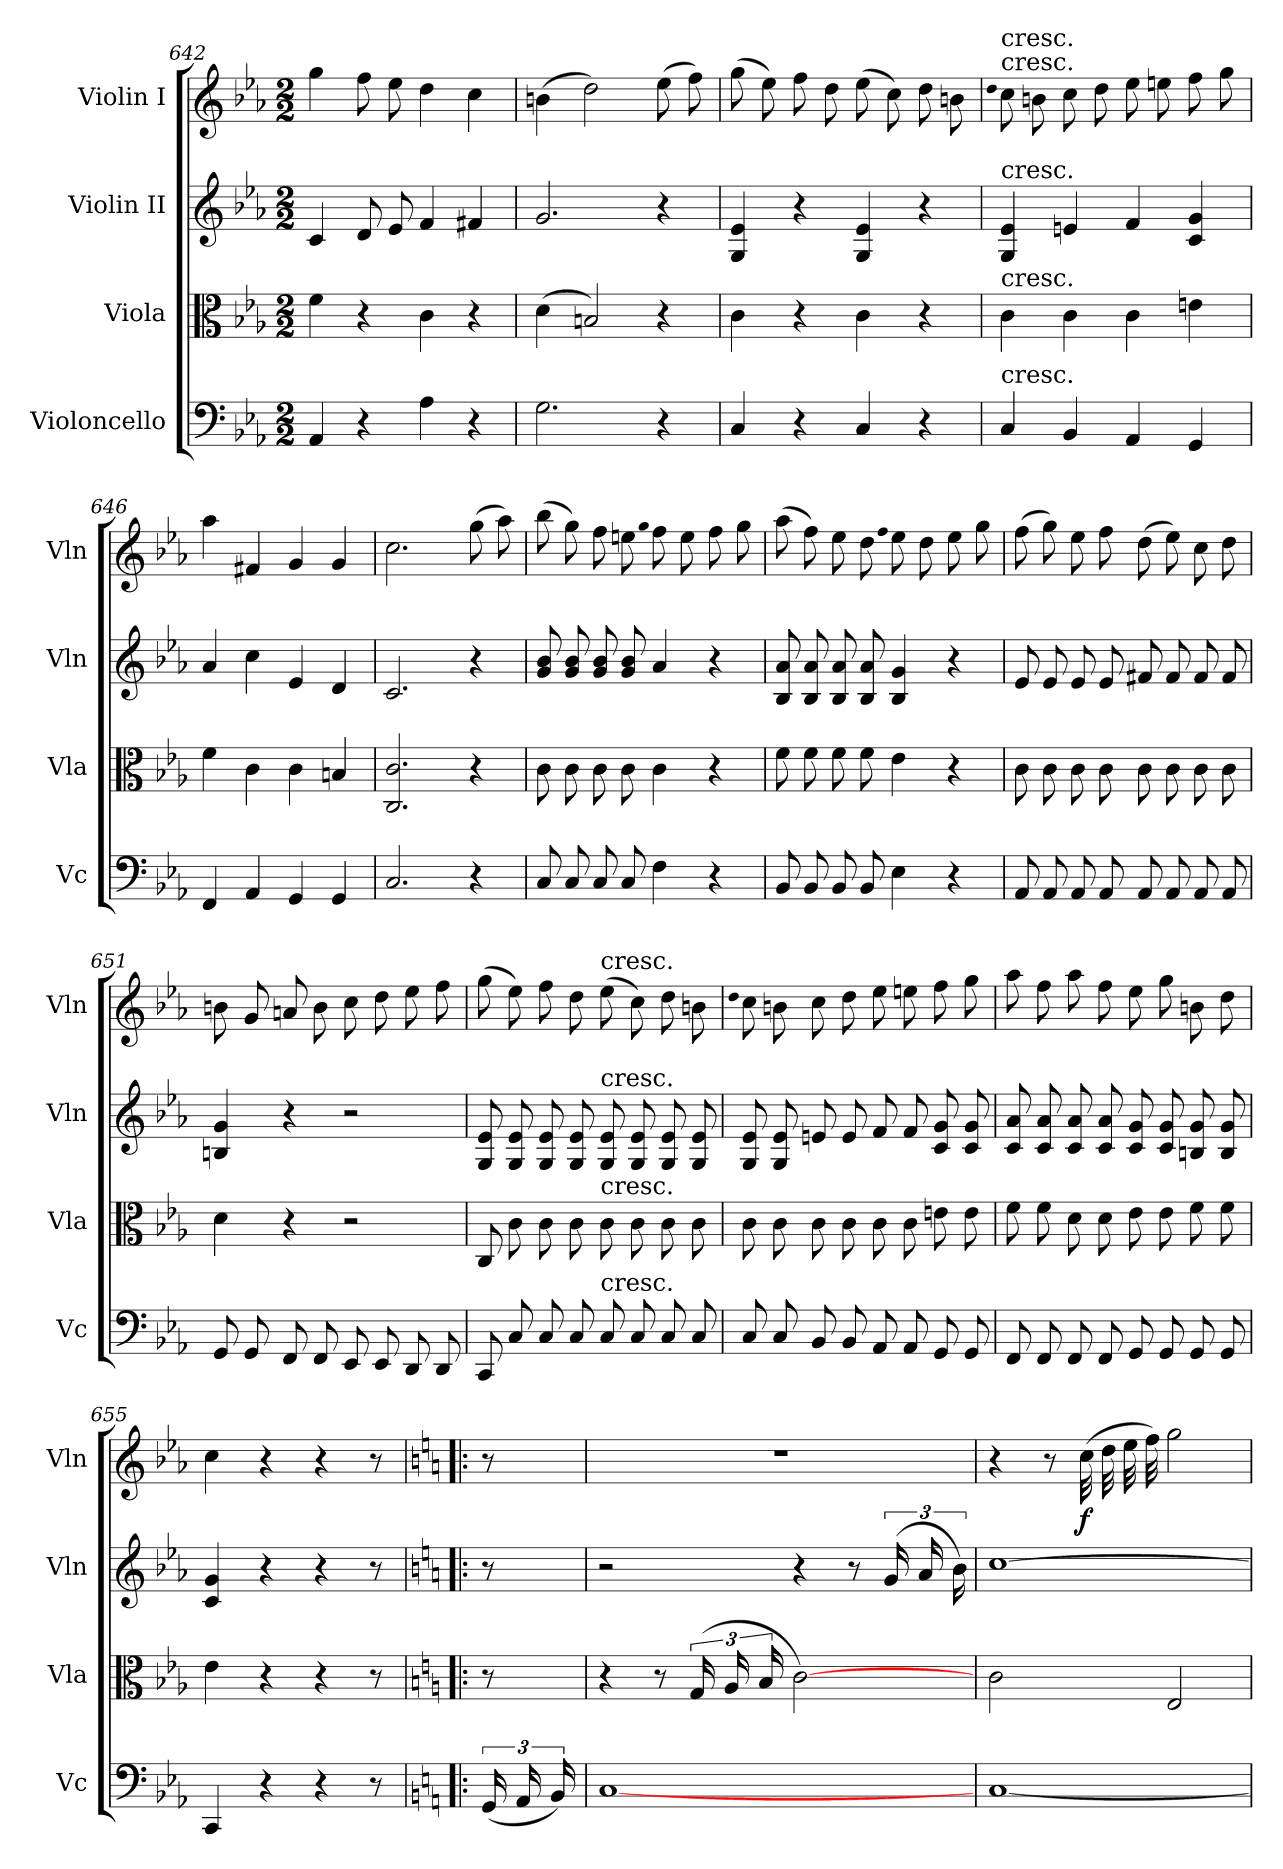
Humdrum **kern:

**kern	**kern	**kern	**kern	**dynam
*part4	*part3	*part2	*part1	*part1
*staff4	*staff3	*staff2	*staff1	*staff1
*I"Violoncello	*I"Viola	*I"Violin II	*I"Violin I	*
*I'Vc	*I'Vla	*I'Vln	*I'Vln	*
*clefF4	*clefC3	*clefG2	*clefG2	*
*k[b-e-a-]	*k[b-e-a-]	*k[b-e-a-]	*k[b-e-a-]	*
*c:	*c:	*c:	*c:	*
*M2/2	*M2/2	*M2/2	*M2/2	*
=642	=642	=642	=642	=642
4AA-	4f	4c	4gg	.
4r	4r	8d	8ff	.
.	.	8e-	8ee-	.
4A-	4c	4f	4dd	.
4r	4r	4f#X	4cc	.
=643	=643	=643	=643	=643
2.G	(4d	2.g	(4bn	.
.	2Bn)	.	2dd)	.
4r	4r	4r	(8ee-	.
.	.	.	8ff)	.
=644	=644	=644	=644	=644
4C	4c	4G 4e-	(8gg	.
.	.	.	8ee-)	.
4r	4r	4r	8ff	.
.	.	.	8dd	.
4C	4c	4G 4e-	(8ee-	.
.	.	.	8cc)	.
4r	4r	4r	8dd	.
.	.	.	8bn	.
=645	=645	=645	=645	=645
.	.	.	qqdd	.
!	!	!	!LO:TX:t=cresc.	!
!	!	!	!LO:TX:a:t=cresc.	!
!	!	!LO:TX:a:t=cresc.	!	!
!	!LO:TX:a:t=cresc.	!	!	!
!LO:TX:a:t=cresc.	!	!	!	!
4C	4c	4G 4e-	8cc	.
.	.	.	8bn	.
4BB-	4c	4en	8cc	.
.	.	.	8dd	.
4AA-	4c	4f	8ee-	.
.	.	.	8een	.
4GG	4en	4c 4g	8ff	.
.	.	.	8gg	.
=646	=646	=646	=646	=646
4FF	4f	4a-	4aa-	.
4AA-	4c	4cc	4f#X	.
4GG	4c	4e-	4g	.
4GG	4Bn	4d	4g	.
=647	=647	=647	=647	=647
2.C	2.C 2.c	2.c	2.cc	.
4r	4r	4r	(8gg	.
.	.	.	8aa-)	.
=648	=648	=648	=648	=648
8C	8c	8g 8b-	(8bb-	.
8C	8c	8g 8b-	8gg)	.
8C	8c	8g 8b-	8ff	.
8C	8c	8g 8b-	8een	.
.	.	.	qqgg	.
4F	4c	4a-	8ff	.
.	.	.	8ee	.
4r	4r	4r	8ff	.
.	.	.	8gg	.
=649	=649	=649	=649	=649
8BB-	8f	8B- 8a-	(8aa-	.
8BB-	8f	8B- 8a-	8ff)	.
8BB-	8f	8B- 8a-	8ee-	.
8BB-	8f	8B- 8a-	8dd	.
.	.	.	qqff	.
4E-	4e-	4B- 4g	8ee-	.
.	.	.	8dd	.
4r	4r	4r	8ee-	.
.	.	.	8gg	.
=650	=650	=650	=650	=650
8AA-	8c	8e-	(8ff	.
8AA-	8c	8e-	8gg)	.
8AA-	8c	8e-	8ee-	.
8AA-	8c	8e-	8ff	.
8AA-	8c	8f#X	(8dd	.
8AA-	8c	8f#	8ee-)	.
8AA-	8c	8f#	8cc	.
8AA-	8c	8f#	8dd	.
=651	=651	=651	=651	=651
8GG	4d	4Bn 4g	8bn	.
8GG	.	.	8g	.
8FF	4r	4r	8an	.
8FF	.	.	8b	.
8EE-	2r	2r	8cc	.
8EE-	.	.	8dd	.
8DD	.	.	8ee-	.
8DD	.	.	8ff	.
=652	=652	=652	=652	=652
8CC	8C	8G 8e-	(8gg	.
8C	8c	8G 8e-	8ee-)	.
8C	8c	8G 8e-	8ff	.
8C	8c	8G 8e-	8dd	.
!	!	!	!LO:TX:a:t=cresc.	!
!	!	!LO:TX:a:t=cresc.	!	!
!	!LO:TX:a:t=cresc.	!	!	!
!LO:TX:a:t=cresc.	!	!	!	!
8C	8c	8G 8e-	(8ee-	.
8C	8c	8G 8e-	8cc)	.
8C	8c	8G 8e-	8dd	.
8C	8c	8G 8e-	8bn	.
=653	=653	=653	=653	=653
.	.	.	qqdd	.
8C	8c	8G 8e-	8cc	.
8C	8c	8G 8e-	8bn	.
8BB-	8c	8en	8cc	.
8BB-	8c	8e	8dd	.
8AA-	8c	8f	8ee-	.
8AA-	8c	8f	8een	.
8GG	8en	8c 8g	8ff	.
8GG	8e	8c 8g	8gg	.
=654	=654	=654	=654	=654
8FF	8f	8c 8a-	8aa-	.
8FF	8f	8c 8a-	8ff	.
8FF	8d	8c 8a-	8aa-	.
8FF	8d	8c 8a-	8ff	.
8GG	8e-	8c 8g	8ee-	.
8GG	8e-	8c 8g	8gg	.
8GG	8f	8Bn 8g	8bn	.
8GG	8f	8B 8g	8dd	.
=655	=655	=655	=655	=655
4CC	4e-	4c 4g	4cc	.
4r	4r	4r	4r	.
4r	4r	4r	4r	.
8r	8r	8r	8r	.
=!|:	=!|:	=!|:	=!|:	=!|:
*k[]	*k[]	*k[]	*k[]	*
*C:	*C:	*C:	*C:	*
(24GG	8r	8r	8r	.
24AA	.	.	.	.
24BB)	.	.	.	.
=656	=656	=656	=656	=656
[1C	4r	2r	1r	.
.	8r	.	.	.
.	(24G	.	.	.
.	24A	.	.	.
.	24B	.	.	.
.	[2c)	4r	.	.
.	.	8r	.	.
.	.	(24g	.	.
.	.	24a	.	.
.	.	24b)	.	.
=657	=657	=657	=657	=657
[1C	2c	[1cc	4r	.
.	.	.	8r	.
.	.	.	(32cc	f
.	.	.	32dd	.
.	.	.	32ee	.
.	.	.	32ff)	.
.	2E	.	2gg	.
=	=	=	=	=
*-	*-	*-	*-	*-
